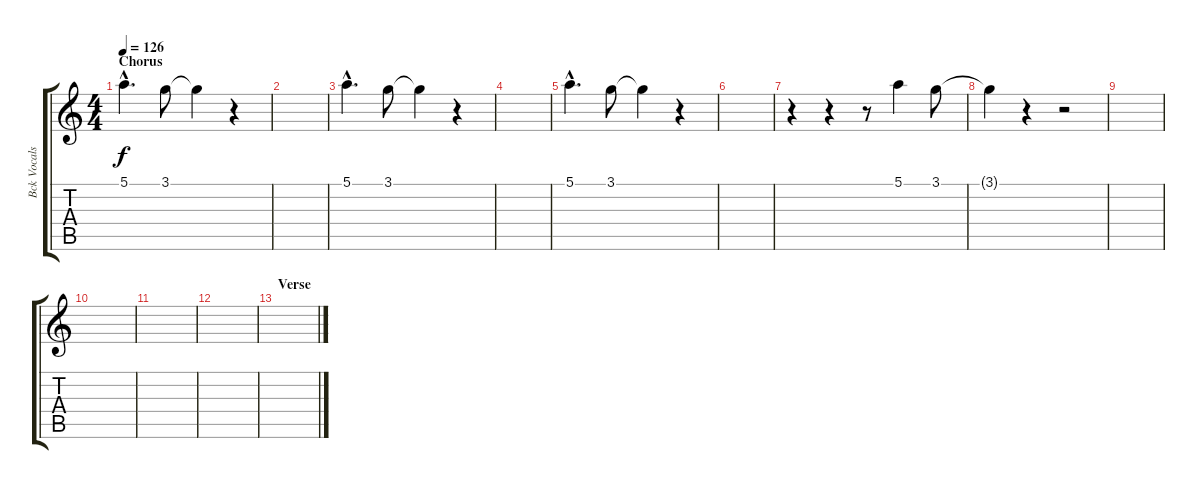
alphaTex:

\track ("Bck Vocals" "Bck Vocals") {instrument overdrivenguitar}
\staff {score tabs}
\tuning (E4 B3 G3 D3 A2 E2) {hide}
\ts (4 4)
\section ("" "Chorus")
\tempo 126
\clef g2
\ks c
5.1{hac}.4{d dy f} 3.1.8 3.1{t}.4 r.4 |
|
5.1{hac}.4{d} 3.1.8 3.1{t}.4 r.4 |
|
5.1{hac}.4{d} 3.1.8 3.1{t}.4 r.4 |
|
r.4 r.4 r.8 5.1.4 3.1.8 |
3.1{t}.4 r.4 r.2 |
|
|
|
|
\section ("" "Verse")
